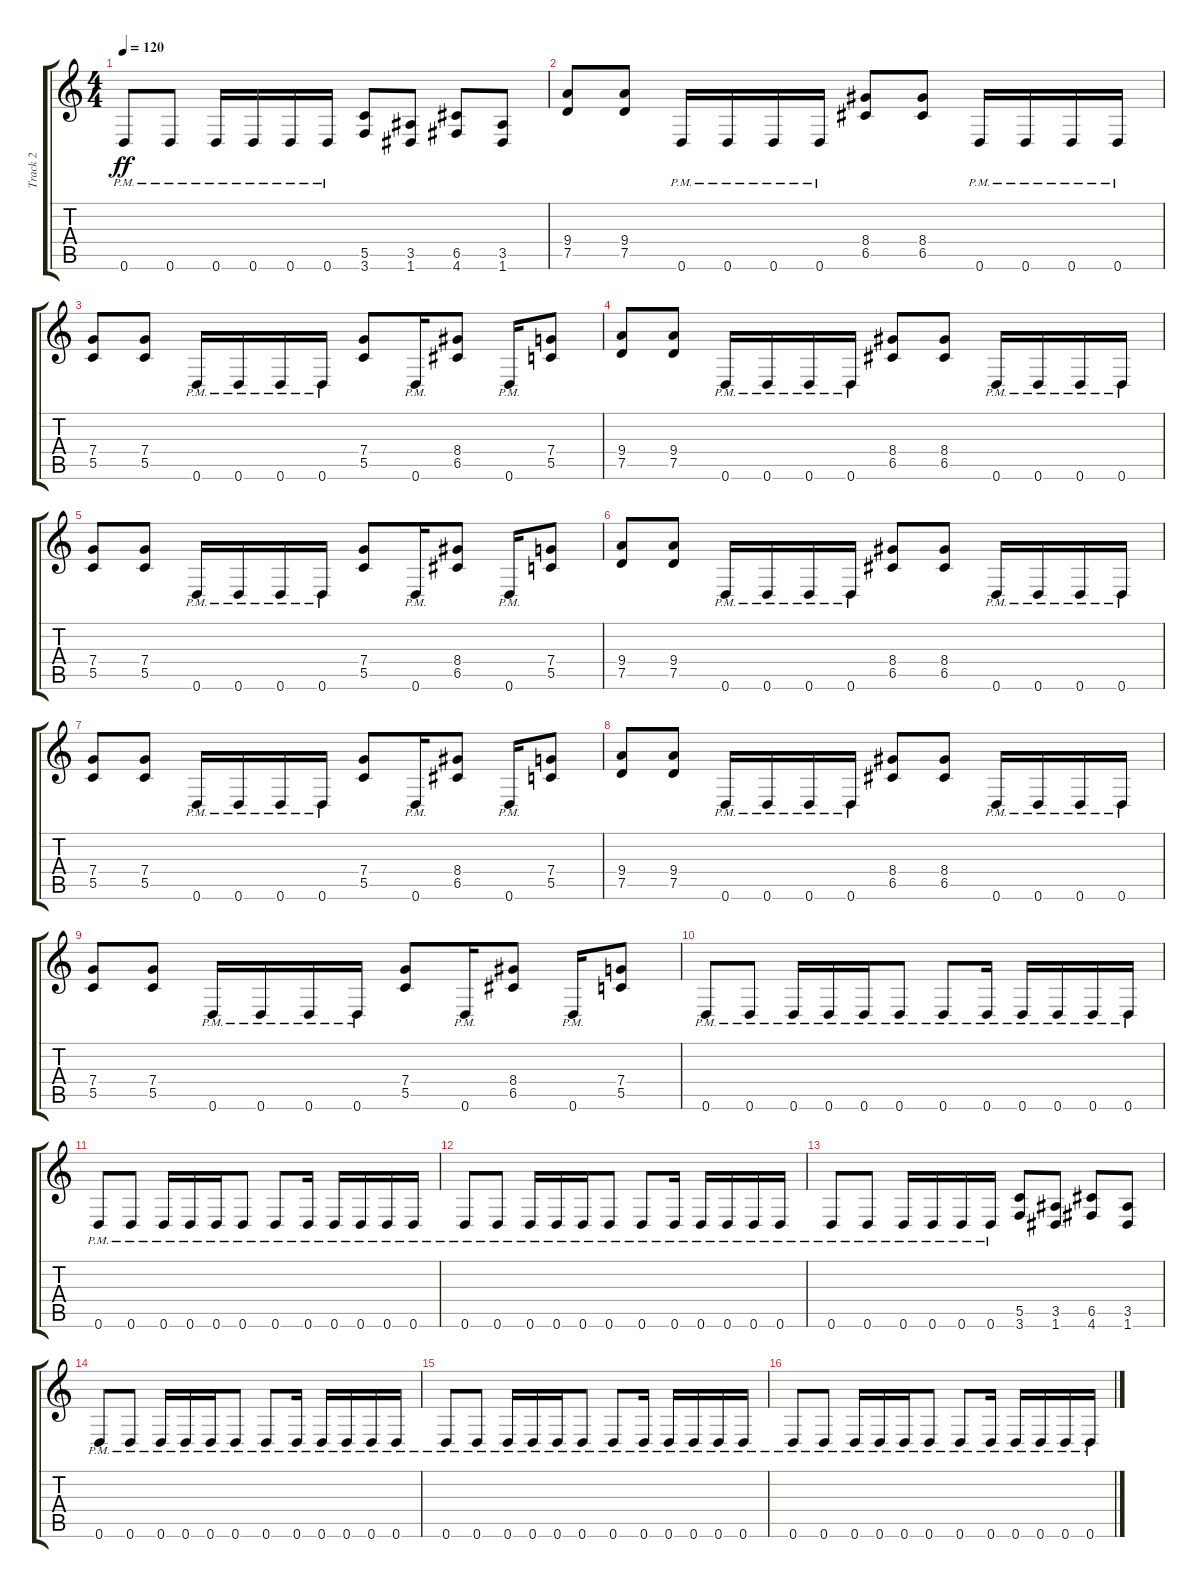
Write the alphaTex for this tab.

\track ("Track 2" "Track 2") {instrument distortionguitar}
\staff {score tabs}
\tuning (D4 A3 F3 C3 G2 D2) {hide}
\ts (4 4)
\tempo 120
\clef g2
\ks c
0.6{pm}.8{dy ff} 0.6{pm}.8 0.6{pm}.16 0.6{pm}.16 0.6{pm}.16 0.6{pm}.16 (5.5 3.6).8 (3.5 1.6).8 (6.5 4.6).8 (3.5 1.6).8 |
(9.4 7.5).8 (9.4 7.5).8 0.6{pm}.16 0.6{pm}.16 0.6{pm}.16 0.6{pm}.16 (8.4 6.5).8 (8.4 6.5).8 0.6{pm}.16 0.6{pm}.16 0.6{pm}.16 0.6{pm}.16 |
(7.4 5.5).8 (7.4 5.5).8 0.6{pm}.16 0.6{pm}.16 0.6{pm}.16 0.6{pm}.16 (7.4 5.5).8 0.6{pm}.16 (8.4 6.5).8 0.6{pm}.16 (7.4 5.5).8 |
(9.4 7.5).8 (9.4 7.5).8 0.6{pm}.16 0.6{pm}.16 0.6{pm}.16 0.6{pm}.16 (8.4 6.5).8 (8.4 6.5).8 0.6{pm}.16 0.6{pm}.16 0.6{pm}.16 0.6{pm}.16 |
(7.4 5.5).8 (7.4 5.5).8 0.6{pm}.16 0.6{pm}.16 0.6{pm}.16 0.6{pm}.16 (7.4 5.5).8 0.6{pm}.16 (8.4 6.5).8 0.6{pm}.16 (7.4 5.5).8 |
(9.4 7.5).8 (9.4 7.5).8 0.6{pm}.16 0.6{pm}.16 0.6{pm}.16 0.6{pm}.16 (8.4 6.5).8 (8.4 6.5).8 0.6{pm}.16 0.6{pm}.16 0.6{pm}.16 0.6{pm}.16 |
(7.4 5.5).8 (7.4 5.5).8 0.6{pm}.16 0.6{pm}.16 0.6{pm}.16 0.6{pm}.16 (7.4 5.5).8 0.6{pm}.16 (8.4 6.5).8 0.6{pm}.16 (7.4 5.5).8 |
(9.4 7.5).8 (9.4 7.5).8 0.6{pm}.16 0.6{pm}.16 0.6{pm}.16 0.6{pm}.16 (8.4 6.5).8 (8.4 6.5).8 0.6{pm}.16 0.6{pm}.16 0.6{pm}.16 0.6{pm}.16 |
(7.4 5.5).8 (7.4 5.5).8 0.6{pm}.16 0.6{pm}.16 0.6{pm}.16 0.6{pm}.16 (7.4 5.5).8 0.6{pm}.16 (8.4 6.5).8 0.6{pm}.16 (7.4 5.5).8 |
0.6{pm}.8 0.6{pm}.8 0.6{pm}.16 0.6{pm}.16 0.6{pm}.16 0.6{pm}.8 0.6{pm}.8 0.6{pm}.16 0.6{pm}.16 0.6{pm}.16 0.6{pm}.16 0.6{pm}.16 |
0.6{pm}.8 0.6{pm}.8 0.6{pm}.16 0.6{pm}.16 0.6{pm}.16 0.6{pm}.8 0.6{pm}.8 0.6{pm}.16 0.6{pm}.16 0.6{pm}.16 0.6{pm}.16 0.6{pm}.16 |
0.6{pm}.8 0.6{pm}.8 0.6{pm}.16 0.6{pm}.16 0.6{pm}.16 0.6{pm}.8 0.6{pm}.8 0.6{pm}.16 0.6{pm}.16 0.6{pm}.16 0.6{pm}.16 0.6{pm}.16 |
0.6{pm}.8 0.6{pm}.8 0.6{pm}.16 0.6{pm}.16 0.6{pm}.16 0.6{pm}.16 (5.5 3.6).8 (3.5 1.6).8 (6.5 4.6).8 (3.5 1.6).8 |
0.6{pm}.8 0.6{pm}.8 0.6{pm}.16 0.6{pm}.16 0.6{pm}.16 0.6{pm}.8 0.6{pm}.8 0.6{pm}.16 0.6{pm}.16 0.6{pm}.16 0.6{pm}.16 0.6{pm}.16 |
0.6{pm}.8 0.6{pm}.8 0.6{pm}.16 0.6{pm}.16 0.6{pm}.16 0.6{pm}.8 0.6{pm}.8 0.6{pm}.16 0.6{pm}.16 0.6{pm}.16 0.6{pm}.16 0.6{pm}.16 |
0.6{pm}.8 0.6{pm}.8 0.6{pm}.16 0.6{pm}.16 0.6{pm}.16 0.6{pm}.8 0.6{pm}.8 0.6{pm}.16 0.6{pm}.16 0.6{pm}.16 0.6{pm}.16 0.6{pm}.16
